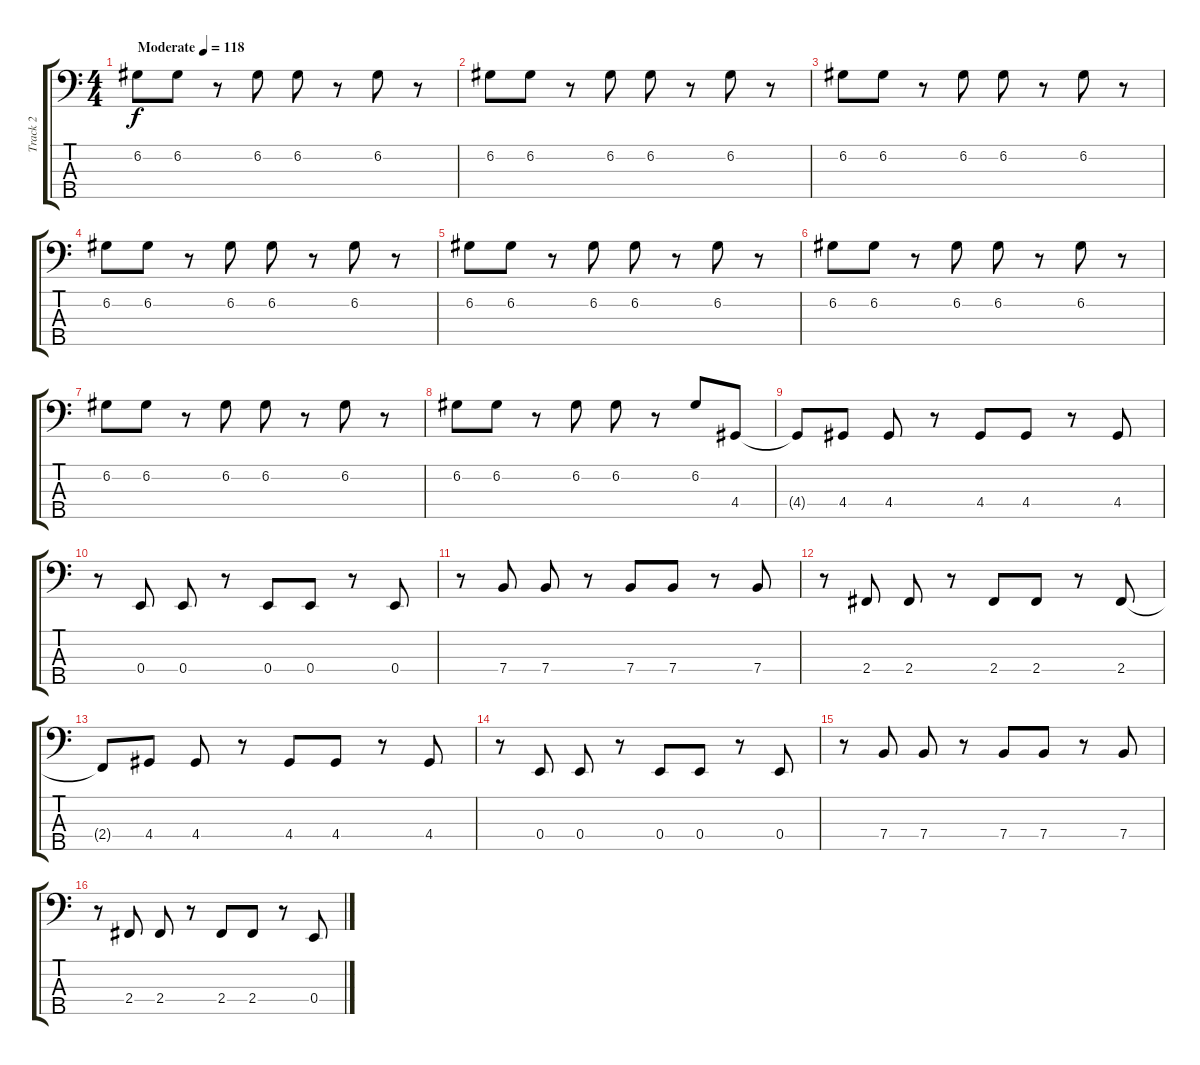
\track ("Track 2" "Track 2") {instrument electricbassfinger}
\staff {score tabs}
\tuning (G2 D2 A1 E1 B0) {hide}
\ts (4 4)
\tempo (118 "Moderate")
\clef f4
\ks c
6.2.8{dy f instrument electricbassfinger} 6.2.8 r.8 6.2.8 6.2.8 r.8 6.2.8 r.8 |
6.2.8 6.2.8 r.8 6.2.8 6.2.8 r.8 6.2.8 r.8 |
6.2.8 6.2.8 r.8 6.2.8 6.2.8 r.8 6.2.8 r.8 |
6.2.8 6.2.8 r.8 6.2.8 6.2.8 r.8 6.2.8 r.8 |
6.2.8 6.2.8 r.8 6.2.8 6.2.8 r.8 6.2.8 r.8 |
6.2.8 6.2.8 r.8 6.2.8 6.2.8 r.8 6.2.8 r.8 |
6.2.8 6.2.8 r.8 6.2.8 6.2.8 r.8 6.2.8 r.8 |
6.2.8 6.2.8 r.8 6.2.8 6.2.8 r.8 6.2.8 4.4.8 |
4.4{t}.8 4.4.8 4.4.8 r.8 4.4.8 4.4.8 r.8 4.4.8 |
r.8 0.4.8 0.4.8 r.8 0.4.8 0.4.8 r.8 0.4.8 |
r.8 7.4.8 7.4.8 r.8 7.4.8 7.4.8 r.8 7.4.8 |
r.8 2.4.8 2.4.8 r.8 2.4.8 2.4.8 r.8 2.4.8 |
2.4{t}.8 4.4.8 4.4.8 r.8 4.4.8 4.4.8 r.8 4.4.8 |
r.8 0.4.8 0.4.8 r.8 0.4.8 0.4.8 r.8 0.4.8 |
r.8 7.4.8 7.4.8 r.8 7.4.8 7.4.8 r.8 7.4.8 |
r.8 2.4.8 2.4.8 r.8 2.4.8 2.4.8 r.8 0.4.8
